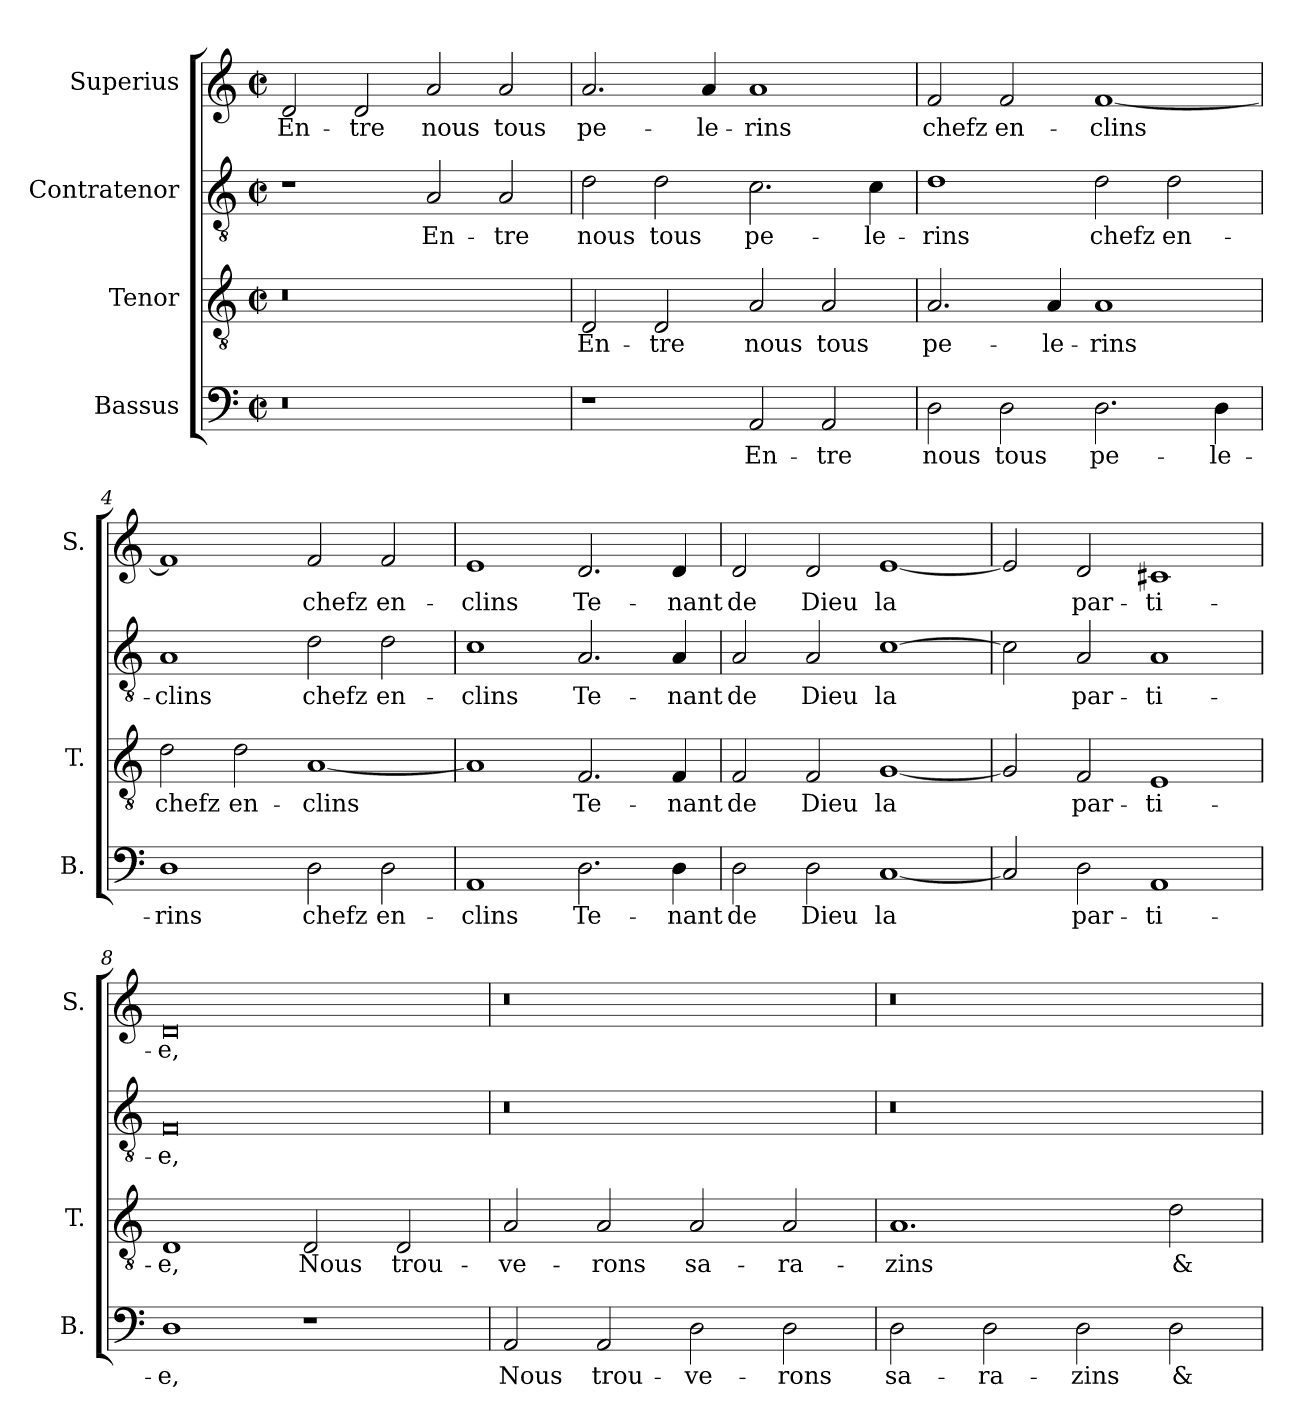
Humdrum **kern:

**kern	**text	**kern	**text	**kern	**text	**kern	**text
*part4	*part4	*part3	*part3	*part2	*part2	*part1	*part1
*staff4	*staff4	*staff3	*staff3	*staff2	*staff2	*staff1	*staff1
*I"Bassus	*	*I"Tenor	*	*I"Contratenor	*	*I"Superius	*
*I'B.	*	*I'T.	*	*	*	*I'S.	*
*clefF4	*	*clefGv2	*	*clefGv2	*	*clefG2	*
*k[]	*	*k[]	*	*k[]	*	*k[]	*
*C:	*	*C:	*	*C:	*	*C:	*
*M2/2	*	*M2/2	*	*M2/2	*	*M2/2	*
*met(c|)	*	*met(c|)	*	*met(c|)	*	*met(c|)	*
=1	=1	=1	=1	=1	=1	=1	=1
!LO:N:vis=0	!	!LO:N:vis=0	!	!	!	!	!
1r	.	1r	.	1r	.	2d/	En-
.	.	.	.	.	.	2d/	-tre
1ryy	.	1ryy	.	2A/	En-	2a/	nous
.	.	.	.	2A/	-tre	2a/	tous
=2	=2	=2	=2	=2	=2	=2	=2
1r	.	2D/	En-	2d\	nous	2.a/	pe-
.	.	2D/	-tre	2d\	tous	.	.
.	.	.	.	.	.	4a/	-le-
2AA/	En-	2A/	nous	2.c\	pe-	1a/	-rins
2AA/	-tre	2A/	tous	.	.	.	.
.	.	.	.	4c\	-le-	.	.
=3	=3	=3	=3	=3	=3	=3	=3
2D\	nous	2.A/	pe-	1d\	-rins	2f/	chefz
2D\	tous	.	.	.	.	2f/	en-
.	.	4A/	-le-	.	.	.	.
2.D\	pe-	1A/	-rins	2d\	chefz	[1f/	-clins
.	.	.	.	2d\	en-	.	.
4D\	-le-	.	.	.	.	.	.
=4	=4	=4	=4	=4	=4	=4	=4
1D\	-rins	2d\	chefz	1A/	-clins	1f/]	.
.	.	2d\	en-	.	.	.	.
2D\	chefz	[1A/	-clins	2d\	chefz	2f/	chefz
2D\	en-	.	.	2d\	en-	2f/	en-
=5	=5	=5	=5	=5	=5	=5	=5
1AA/	-clins	1A/]	.	1c\	-clins	1e/	-clins
2.D\	Te-	2.F/	Te-	2.A/	Te-	2.d/	Te-
4D\	-nant	4F/	-nant	4A/	-nant	4d/	-nant
=6	=6	=6	=6	=6	=6	=6	=6
2D\	de	2F/	de	2A/	de	2d/	de
2D\	Dieu	2F/	Dieu	2A/	Dieu	2d/	Dieu
[1C/	la	[1G/	la	[1c\	la	[1e/	la
!!LO:LB:g=z
=7	=7	=7	=7	=7	=7	=7	=7
2C/]	.	2G/]	.	2c\]	.	2e/]	.
2D\	par-	2F/	par-	2A/	par-	2d/	par-
1AA/	-ti-	1E/	-ti-	1A/	-ti-	1c#X/	-ti-
=8	=8	=8	=8	=8	=8	=8	=8
1D\	-e,	1D/	-e,	0F/	-e,	0d/	-e,
1r	.	2D/	Nous	.	.	.	.
.	.	2D/	trou-	.	.	.	.
=9	=9	=9	=9	=9	=9	=9	=9
!	!	!	!	!LO:N:vis=0	!	!LO:N:vis=0	!
2AA/	Nous	2A/	-ve-	1r	.	1r	.
2AA/	trou-	2A/	-rons	.	.	.	.
2D\	-ve-	2A/	sa-	1ryy	.	1ryy	.
2D\	-rons	2A/	-ra-	.	.	.	.
=10	=10	=10	=10	=10	=10	=10	=10
!	!	!	!	!LO:N:vis=0	!	!LO:N:vis=0	!
2D\	sa-	1.A/	-zins	1r	.	1r	.
2D\	-ra-	.	.	.	.	.	.
2D\	-zins	.	.	1ryy	.	1ryy	.
2D\	&	2d\	&	.	.	.	.
=	=	=	=	=	=	=	=
*-	*-	*-	*-	*-	*-	*-	*-
